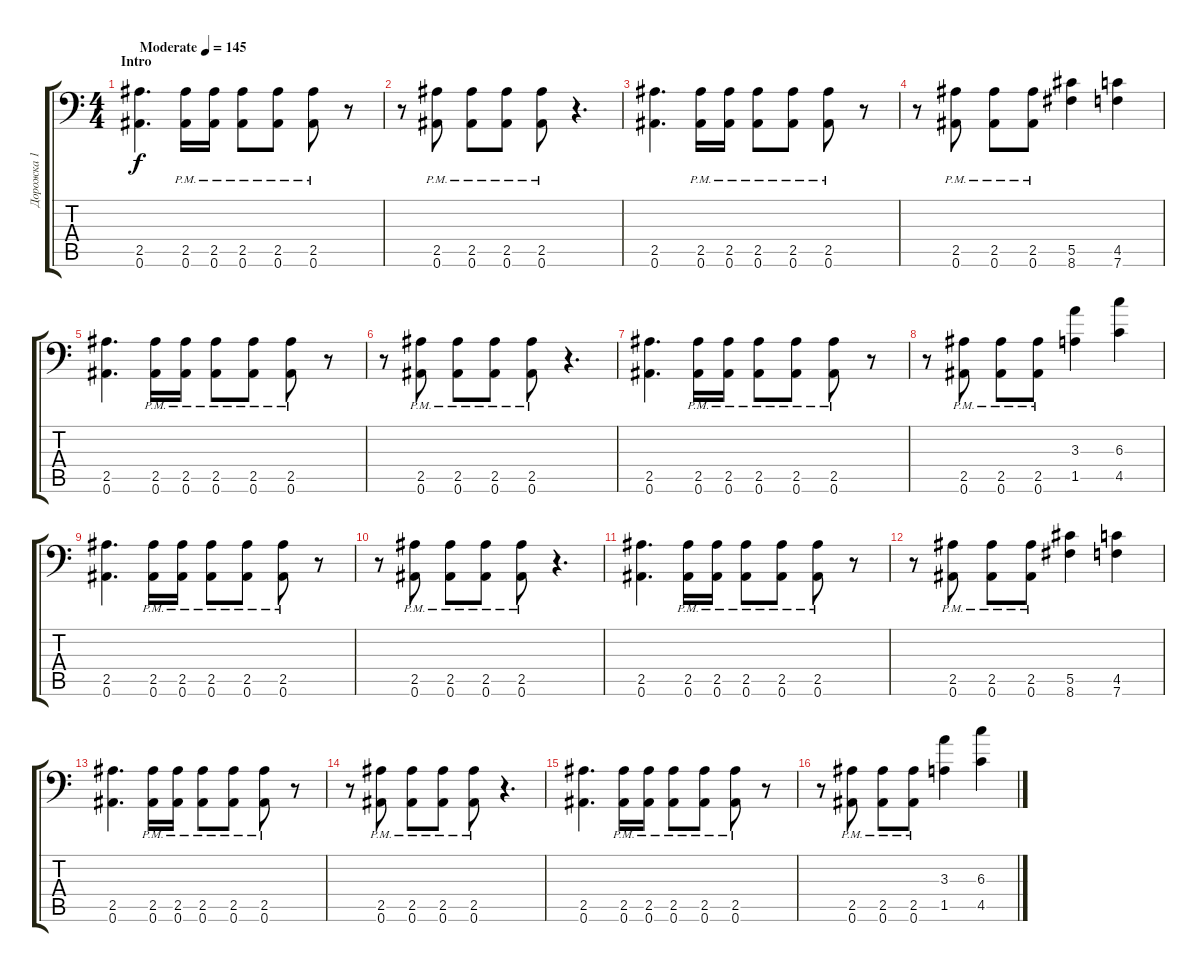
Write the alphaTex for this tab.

\track ("Дорожка 1" "Дорожка 1") {instrument distortionguitar}
\staff {score tabs}
\tuning (Eb4 Bb3 Gb3 Db3 Ab2 Bb1) {hide}
\ts (4 4)
\section ("" "Intro")
\tempo (145 "Moderate")
\clef f4
\ks c
(2.5 0.6).4{d dy f instrument distortionguitar} (2.5{pm} 0.6{pm}).16 (2.5{pm} 0.6{pm}).16 (2.5{pm} 0.6{pm}).8 (2.5{pm} 0.6{pm}).8 (2.5{pm} 0.6{pm}).8 r.8 |
r.8 (2.5{pm} 0.6{pm}).8 (2.5{pm} 0.6{pm}).8 (2.5{pm} 0.6{pm}).8 (2.5{pm} 0.6{pm}).8 r.4{d} |
(2.5 0.6).4{d} (2.5{pm} 0.6{pm}).16 (2.5{pm} 0.6{pm}).16 (2.5{pm} 0.6{pm}).8 (2.5{pm} 0.6{pm}).8 (2.5{pm} 0.6{pm}).8 r.8 |
r.8 (2.5{pm} 0.6{pm}).8 (2.5{pm} 0.6{pm}).8 (2.5{pm} 0.6{pm}).8 (5.5 8.6).4 (4.5 7.6).4 |
(2.5 0.6).4{d} (2.5{pm} 0.6{pm}).16 (2.5{pm} 0.6{pm}).16 (2.5{pm} 0.6{pm}).8 (2.5{pm} 0.6{pm}).8 (2.5{pm} 0.6{pm}).8 r.8 |
r.8 (2.5{pm} 0.6{pm}).8 (2.5{pm} 0.6{pm}).8 (2.5{pm} 0.6{pm}).8 (2.5{pm} 0.6{pm}).8 r.4{d} |
(2.5 0.6).4{d} (2.5{pm} 0.6{pm}).16 (2.5{pm} 0.6{pm}).16 (2.5{pm} 0.6{pm}).8 (2.5{pm} 0.6{pm}).8 (2.5{pm} 0.6{pm}).8 r.8 |
r.8 (2.5{pm} 0.6{pm}).8 (2.5{pm} 0.6{pm}).8 (2.5{pm} 0.6{pm}).8 (3.3 1.5).4 (6.3 4.5).4 |
(2.5 0.6).4{d} (2.5{pm} 0.6{pm}).16 (2.5{pm} 0.6{pm}).16 (2.5{pm} 0.6{pm}).8 (2.5{pm} 0.6{pm}).8 (2.5{pm} 0.6{pm}).8 r.8 |
r.8 (2.5{pm} 0.6{pm}).8 (2.5{pm} 0.6{pm}).8 (2.5{pm} 0.6{pm}).8 (2.5{pm} 0.6{pm}).8 r.4{d} |
(2.5 0.6).4{d} (2.5{pm} 0.6{pm}).16 (2.5{pm} 0.6{pm}).16 (2.5{pm} 0.6{pm}).8 (2.5{pm} 0.6{pm}).8 (2.5{pm} 0.6{pm}).8 r.8 |
r.8 (2.5{pm} 0.6{pm}).8 (2.5{pm} 0.6{pm}).8 (2.5{pm} 0.6{pm}).8 (5.5 8.6).4 (4.5 7.6).4 |
(2.5 0.6).4{d} (2.5{pm} 0.6{pm}).16 (2.5{pm} 0.6{pm}).16 (2.5{pm} 0.6{pm}).8 (2.5{pm} 0.6{pm}).8 (2.5{pm} 0.6{pm}).8 r.8 |
r.8 (2.5{pm} 0.6{pm}).8 (2.5{pm} 0.6{pm}).8 (2.5{pm} 0.6{pm}).8 (2.5{pm} 0.6{pm}).8 r.4{d} |
(2.5 0.6).4{d} (2.5{pm} 0.6{pm}).16 (2.5{pm} 0.6{pm}).16 (2.5{pm} 0.6{pm}).8 (2.5{pm} 0.6{pm}).8 (2.5{pm} 0.6{pm}).8 r.8 |
r.8 (2.5{pm} 0.6{pm}).8 (2.5{pm} 0.6{pm}).8 (2.5{pm} 0.6{pm}).8 (3.3 1.5).4 (6.3 4.5).4
